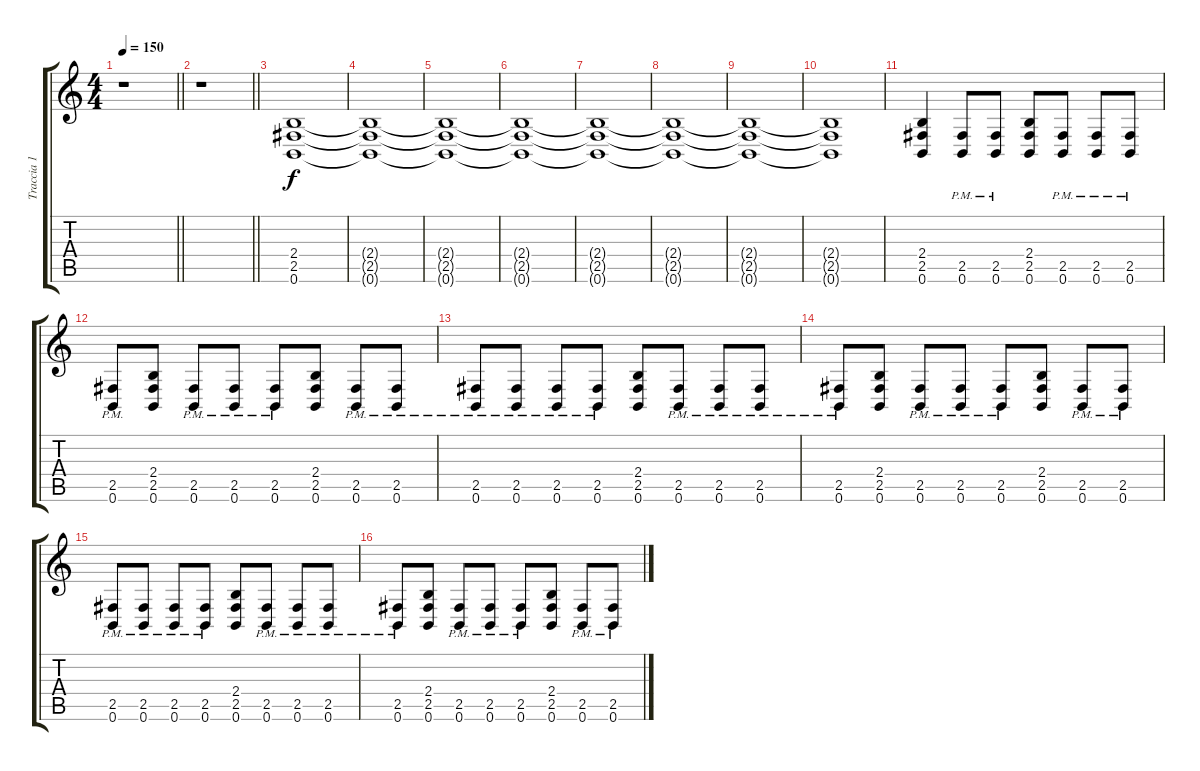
\track ("Traccia 1" "Traccia 1") {instrument distortionguitar}
\staff {score tabs}
\tuning (B3 Gb3 D3 A2 E2 B1) {hide}
\ts (4 4)
\tempo 150
\clef g2
\barLineRight lightlight
\ks c
r.1{dy f} |
\barLineRight lightlight
r.1 |
\section ("" "")
(2.4 2.5 0.6).1 |
(2.4{t} 2.5{t} 0.6{t}).1 |
(2.4{t} 2.5{t} 0.6{t}).1 |
(2.4{t} 2.5{t} 0.6{t}).1 |
(2.4{t} 2.5{t} 0.6{t}).1 |
(2.4{t} 2.5{t} 0.6{t}).1 |
(2.4{t} 2.5{t} 0.6{t}).1 |
(2.4{t} 2.5{t} 0.6{t}).1 |
(2.4 2.5 0.6).4 (2.5{pm} 0.6{pm}).8 (2.5{pm} 0.6{pm}).8 (2.4 2.5 0.6).8 (2.5{pm} 0.6{pm}).8 (2.5{pm} 0.6{pm}).8 (2.5{pm} 0.6{pm}).8 |
(2.5{pm} 0.6{pm}).8 (2.4 2.5 0.6).8 (2.5{pm} 0.6{pm}).8 (2.5{pm} 0.6{pm}).8 (2.5{pm} 0.6{pm}).8 (2.4 2.5 0.6).8 (2.5{pm} 0.6{pm}).8 (2.5{pm} 0.6{pm}).8 |
(2.5{pm} 0.6{pm}).8 (2.5{pm} 0.6{pm}).8 (2.5{pm} 0.6{pm}).8 (2.5{pm} 0.6{pm}).8 (2.4 2.5 0.6).8 (2.5{pm} 0.6{pm}).8 (2.5{pm} 0.6{pm}).8 (2.5{pm} 0.6{pm}).8 |
(2.5{pm} 0.6{pm}).8 (2.4 2.5 0.6).8 (2.5{pm} 0.6{pm}).8 (2.5{pm} 0.6{pm}).8 (2.5{pm} 0.6{pm}).8 (2.4 2.5 0.6).8 (2.5{pm} 0.6{pm}).8 (2.5{pm} 0.6{pm}).8 |
(2.5{pm} 0.6{pm}).8 (2.5{pm} 0.6{pm}).8 (2.5{pm} 0.6{pm}).8 (2.5{pm} 0.6{pm}).8 (2.4 2.5 0.6).8 (2.5{pm} 0.6{pm}).8 (2.5{pm} 0.6{pm}).8 (2.5{pm} 0.6{pm}).8 |
(2.5{pm} 0.6{pm}).8 (2.4 2.5 0.6).8 (2.5{pm} 0.6{pm}).8 (2.5{pm} 0.6{pm}).8 (2.5{pm} 0.6{pm}).8 (2.4 2.5 0.6).8 (2.5{pm} 0.6{pm}).8 (2.5{pm} 0.6{pm}).8
